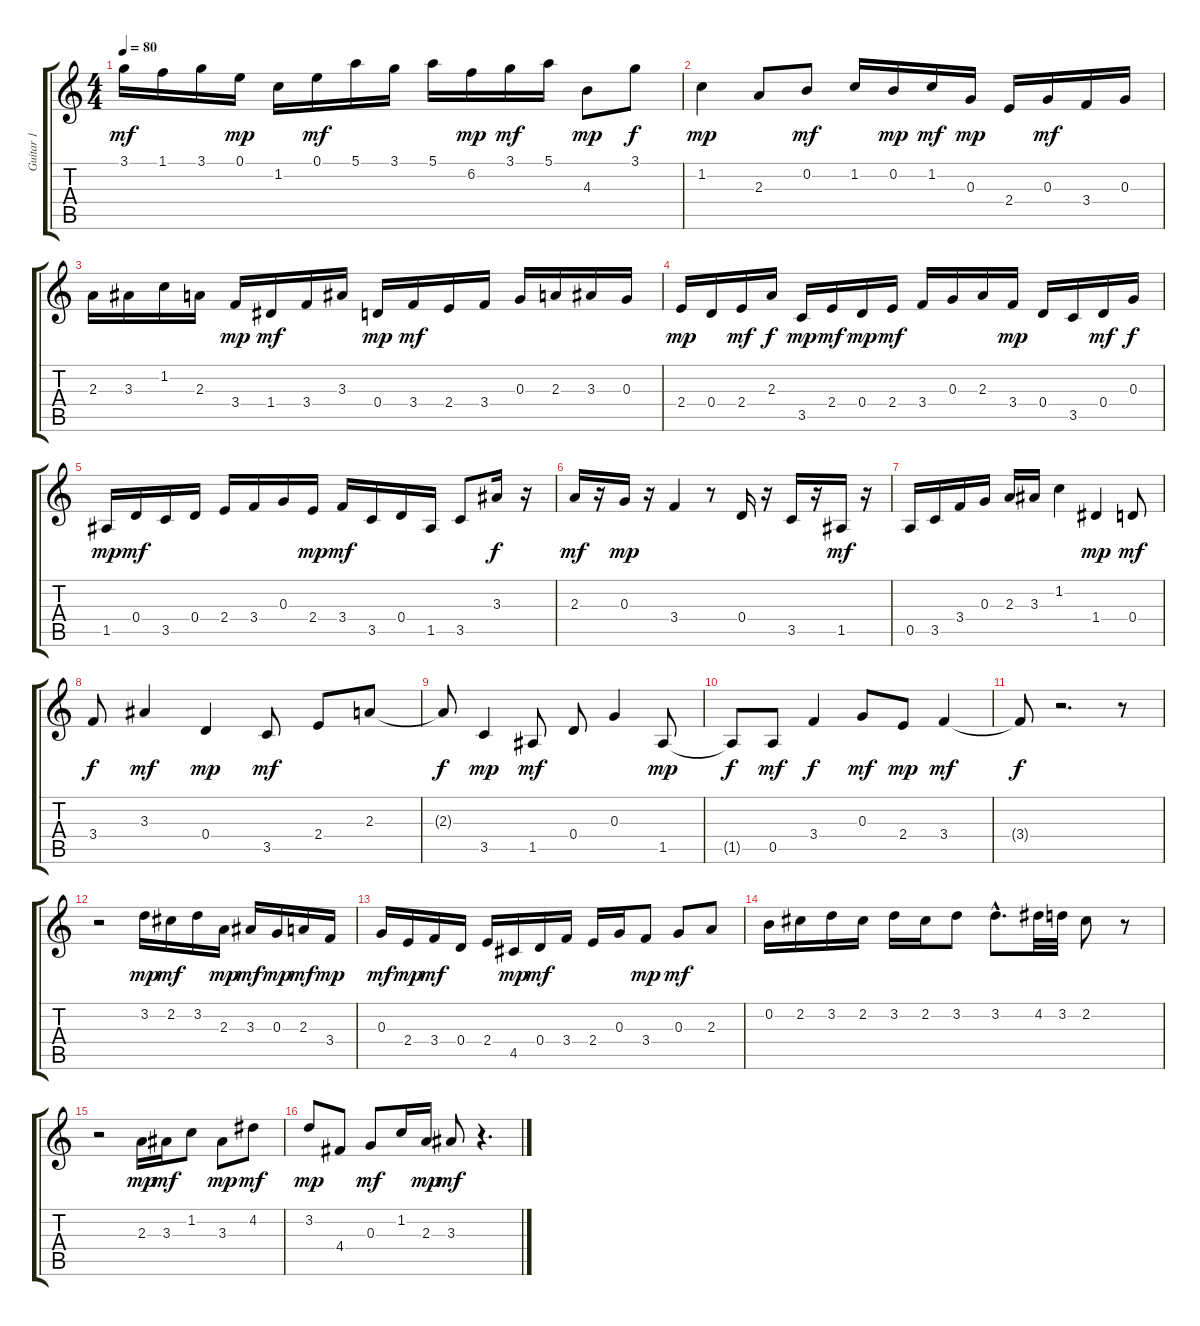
\track ("Guitar 1" "Guitar 1") {instrument acousticguitarnylon}
\staff {score tabs}
\tuning (E4 B3 G3 D3 A2 E2) {hide}
\ts (4 4)
\tempo 80
\clef g2
\ks c
3.1.16{dy mf} 1.1.16 3.1.16 0.1.16{dy mp} 1.2.16 0.1.16{dy mf} 5.1.16 3.1.16 5.1.16 6.2.16{dy mp} 3.1.16{dy mf} 5.1.16 4.3.8{dy mp} 3.1.8{dy f} |
1.2.4{dy mp} 2.3.8 0.2.8{dy mf} 1.2.16 0.2.16{dy mp} 1.2.16{dy mf} 0.3.16{dy mp} 2.4.16 0.3.16{dy mf} 3.4.16 0.3.16 |
2.3.16 3.3.16 1.2.16 2.3.16 3.4.16{dy mp} 1.4.16{dy mf} 3.4.16 3.3.16 0.4.16{dy mp} 3.4.16{dy mf} 2.4.16 3.4.16 0.3.16 2.3.16 3.3.16 0.3.16 |
2.4.16{dy mp} 0.4.16 2.4.16{dy mf} 2.3.16{dy f} 3.5.16{dy mp} 2.4.16{dy mf} 0.4.16{dy mp} 2.4.16{dy mf} 3.4.16 0.3.16 2.3.16 3.4.16{dy mp} 0.4.16 3.5.16 0.4.16{dy mf} 0.3.16{dy f} |
1.5.16{dy mp} 0.4.16{dy mf} 3.5.16 0.4.16 2.4.16 3.4.16 0.3.16 2.4.16{dy mp} 3.4.16{dy mf} 3.5.16 0.4.16 1.5.16 3.5.8 3.3.16{dy f} r.16 |
2.3.16{dy mf} r.16 0.3.16{dy mp} r.16 3.4.4 r.8 0.4.16 r.16 3.5.16 r.16 1.5.16{dy mf} r.16 |
0.5.16 3.5.16 3.4.16 0.3.16 2.3.16 3.3.16 1.2.4 1.4.4{dy mp} 0.4.8{dy mf} |
3.4.8{dy f} 3.3.4{dy mf} 0.4.4{dy mp} 3.5.8{dy mf} 2.4.8 2.3.8 |
2.3{t}.8{dy f} 3.5.4{dy mp} 1.5.8{dy mf} 0.4.8 0.3.4 1.5.8{dy mp} |
1.5{t}.8{dy f} 0.5.8{dy mf} 3.4.4{dy f} 0.3.8{dy mf} 2.4.8{dy mp} 3.4.4{dy mf} |
3.4{t}.8{dy f} r.2{d} r.8 |
r.2 3.2.16{dy mp} 2.2.16{dy mf} 3.2.16 2.3.16{dy mp} 3.3.16{dy mf} 0.3.16{dy mp} 2.3.16{dy mf} 3.4.16{dy mp} |
0.3.16{dy mf} 2.4.16{dy mp} 3.4.16{dy mf} 0.4.16 2.4.16 4.5.16{dy mp} 0.4.16{dy mf} 3.4.16 2.4.16 0.3.16 3.4.8{dy mp} 0.3.8{dy mf} 2.3.8 |
0.2.16 2.2.16 3.2.16 2.2.16 3.2.16 2.2.16 3.2.8 3.2{hac}.8{d} 4.2.32 3.2.32 2.2.8 r.8 |
r.2 2.3.16{dy mp} 3.3.16{dy mf} 1.2.8 3.3.8{dy mp} 4.2.8{dy mf} |
3.2.8{dy mp} 4.4.8 0.3.8{dy mf} 1.2.16 2.3.16{dy mp} 3.3.8{dy mf} r.4{d}
